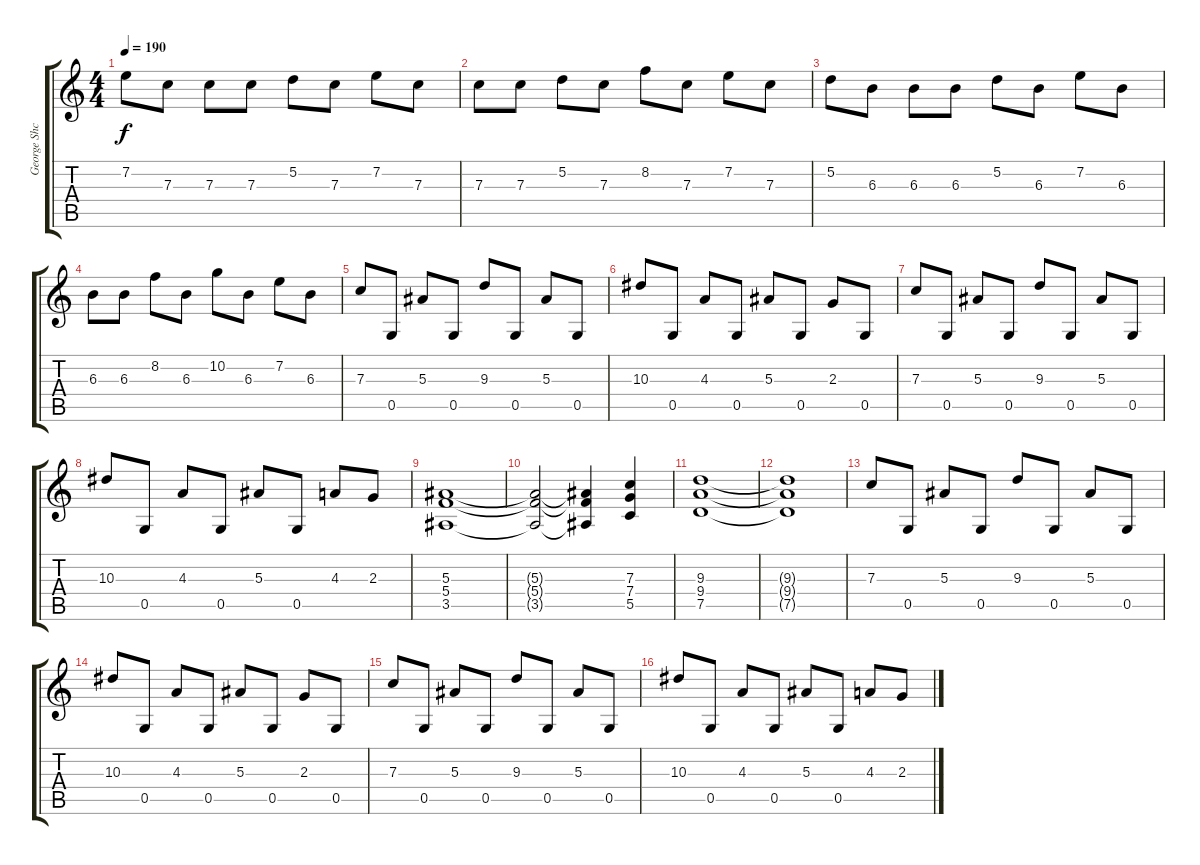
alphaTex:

\track ("George Shchelbanin" "George Shc") {instrument overdrivenguitar}
\staff {score tabs}
\tuning (D4 A3 F3 C3 G2 D2) {hide}
\ts (4 4)
\tempo 190
\clef g2
\ks c
7.2.8{dy f} 7.3.8 7.3.8 7.3.8 5.2.8 7.3.8 7.2.8 7.3.8 |
7.3.8 7.3.8 5.2.8 7.3.8 8.2.8 7.3.8 7.2.8 7.3.8 |
5.2.8 6.3.8 6.3.8 6.3.8 5.2.8 6.3.8 7.2.8 6.3.8 |
6.3.8 6.3.8 8.2.8 6.3.8 10.2.8 6.3.8 7.2.8 6.3.8 |
7.3.8 0.5.8 5.3.8 0.5.8 9.3.8 0.5.8 5.3.8 0.5.8 |
10.3.8 0.5.8 4.3.8 0.5.8 5.3.8 0.5.8 2.3.8 0.5.8 |
7.3.8 0.5.8 5.3.8 0.5.8 9.3.8 0.5.8 5.3.8 0.5.8 |
10.3.8 0.5.8 4.3.8 0.5.8 5.3.8 0.5.8 4.3.8 2.3.8 |
(5.3 5.4 3.5).1 |
(5.3{t} 5.4{t} 3.5{t}).2 (5.3{t} 5.4{t} 3.5{t}).4 (7.3 7.4 5.5).4 |
(9.3 9.4 7.5).1 |
(9.3{t} 9.4{t} 7.5{t}).1 |
7.3.8 0.5.8 5.3.8 0.5.8 9.3.8 0.5.8 5.3.8 0.5.8 |
10.3.8 0.5.8 4.3.8 0.5.8 5.3.8 0.5.8 2.3.8 0.5.8 |
7.3.8 0.5.8 5.3.8 0.5.8 9.3.8 0.5.8 5.3.8 0.5.8 |
10.3.8 0.5.8 4.3.8 0.5.8 5.3.8 0.5.8 4.3.8 2.3.8
